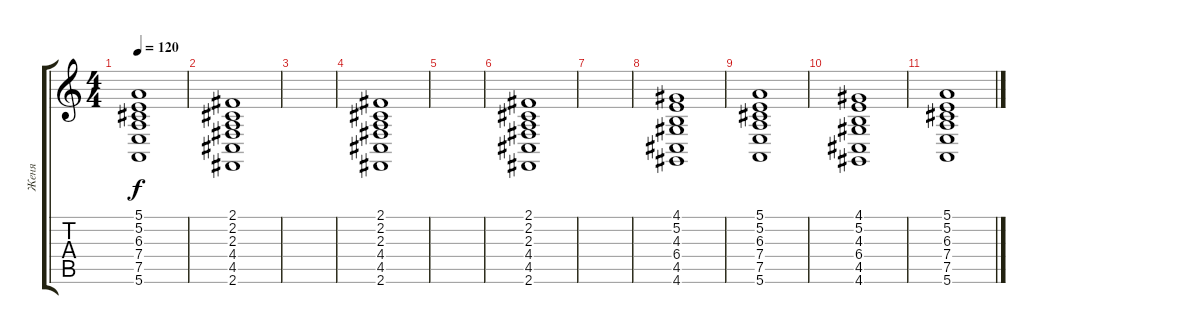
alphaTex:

\track ("Женя" "Женя") {instrument stringensemble1}
\staff {score tabs}
\tuning (E4 B3 G3 D3 A2 E2) {hide}
\ts (4 4)
\tempo 120
\clef g2
\ks c
(5.1 5.2 6.3 7.4 7.5 5.6).1{dy f} |
(2.1 2.2 2.3 4.4 4.5 2.6).1 |
|
(2.1 2.2 2.3 4.4 4.5 2.6).1 |
|
(2.1 2.2 2.3 4.4 4.5 2.6).1 |
|
(4.1 5.2 4.3 6.4 4.5 4.6).1{volume 7} |
(5.1 5.2 6.3 7.4 7.5 5.6).1 |
(4.1 5.2 4.3 6.4 4.5 4.6).1 |
(5.1 5.2 6.3 7.4 7.5 5.6).1{volume 2}
